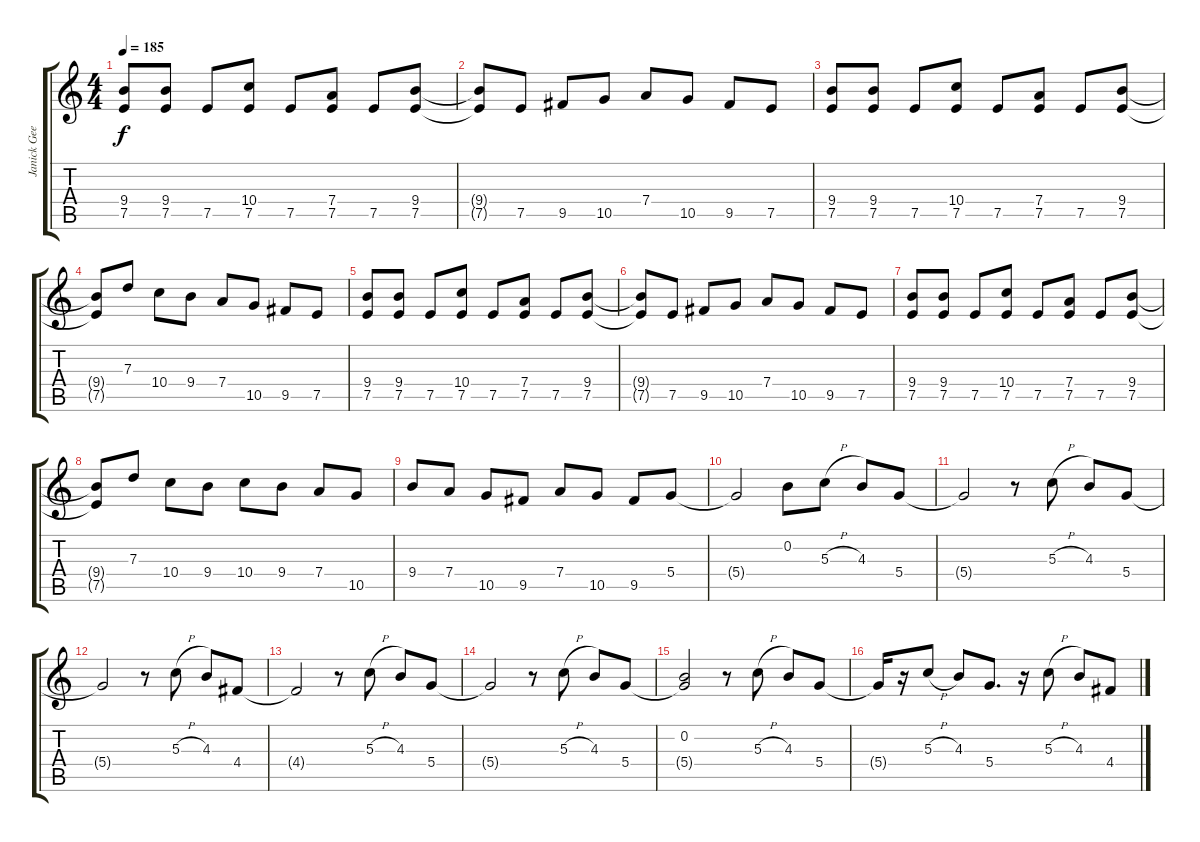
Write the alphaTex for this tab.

\track ("Janick Geers" "Janick Gee") {instrument overdrivenguitar}
\staff {score tabs}
\tuning (E4 B3 G3 D3 A2 E2) {hide}
\ts (4 4)
\tempo 185
\clef g2
\ks c
(9.4 7.5).8{dy f} (9.4 7.5).8 7.5.8 (10.4 7.5).8 7.5.8 (7.4 7.5).8 7.5.8 (9.4 7.5).8 |
(9.4{t} 7.5{t}).8 7.5.8 9.5.8 10.5.8 7.4.8 10.5.8 9.5.8 7.5.8 |
(9.4 7.5).8 (9.4 7.5).8 7.5.8 (10.4 7.5).8 7.5.8 (7.4 7.5).8 7.5.8 (9.4 7.5).8 |
(9.4{t} 7.5{t}).8 7.3.8 10.4.8 9.4.8 7.4.8 10.5.8 9.5.8 7.5.8 |
(9.4 7.5).8 (9.4 7.5).8 7.5.8 (10.4 7.5).8 7.5.8 (7.4 7.5).8 7.5.8 (9.4 7.5).8 |
(9.4{t} 7.5{t}).8 7.5.8 9.5.8 10.5.8 7.4.8 10.5.8 9.5.8 7.5.8 |
(9.4 7.5).8 (9.4 7.5).8 7.5.8 (10.4 7.5).8 7.5.8 (7.4 7.5).8 7.5.8 (9.4 7.5).8 |
(9.4{t} 7.5{t}).8 7.3.8 10.4.8 9.4.8 10.4.8 9.4.8 7.4.8 10.5.8 |
9.4.8 7.4.8 10.5.8 9.5.8 7.4.8 10.5.8 9.5.8 5.4.8{volume 13} |
5.4{t}.2 0.2.8 5.3{h}.8 4.3.8 5.4.8 |
5.4{t}.2 r.8 5.3{h}.8 4.3.8 5.4.8 |
5.4{t}.2 r.8 5.3{h}.8 4.3.8 4.4.8 |
4.4{t}.2 r.8 5.3{h}.8 4.3.8 5.4.8 |
5.4{t}.2 r.8 5.3{h}.8 4.3.8 5.4.8 |
(0.2 5.4{t}).2 r.8 5.3{h}.8 4.3.8 5.4.8 |
5.4{t}.16 r.16 5.3{h}.8 4.3.8 5.4.8{d} r.16 5.3{h}.8 4.3.8 4.4.8
